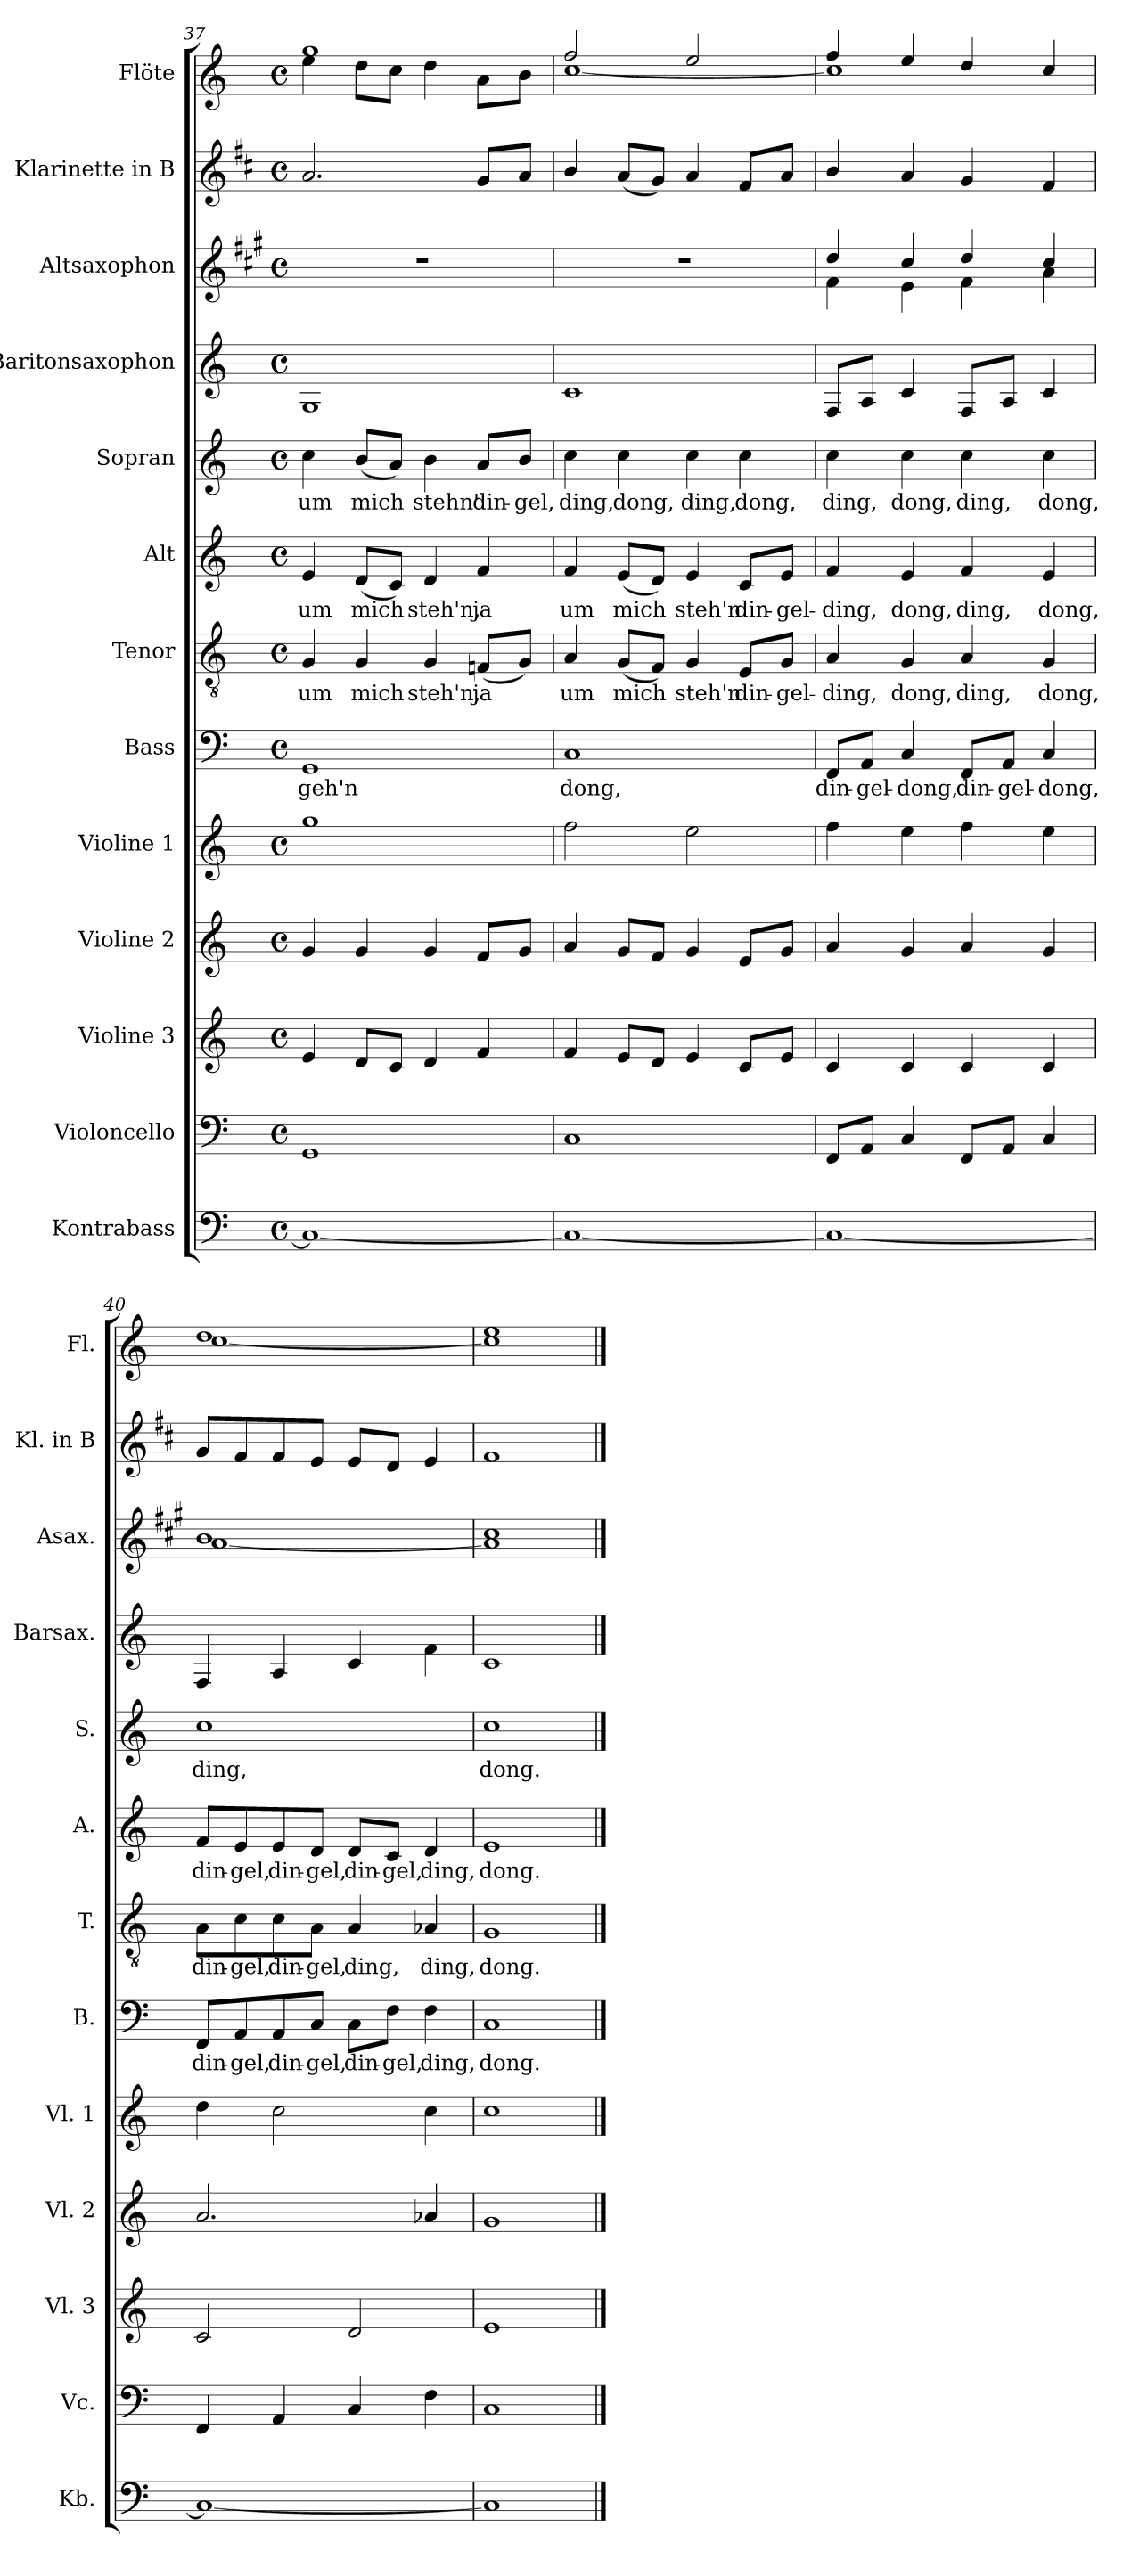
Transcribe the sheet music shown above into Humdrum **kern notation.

**kern	**kern	**kern	**kern	**kern	**kern	**text	**kern	**text	**kern	**text	**kern	**text	**kern	**kern	**kern	**kern
*part13	*part12	*part11	*part10	*part9	*part8	*part8	*part7	*part7	*part6	*part6	*part5	*part5	*part4	*part3	*part2	*part1
*staff13	*staff12	*staff11	*staff10	*staff9	*staff8	*staff8	*staff7	*staff7	*staff6	*staff6	*staff5	*staff5	*staff4	*staff3	*staff2	*staff1
*I"Kontrabass	*I"Violoncello	*I"Violine 3	*I"Violine 2	*I"Violine 1	*I"Bass	*	*I"Tenor	*	*I"Alt	*	*I"Sopran	*	*I"Baritonsaxophon	*I"Altsaxophon	*I"Klarinette in B	*I"Flöte
*I'Kb.	*I'Vc.	*I'Vl. 3	*I'Vl. 2	*I'Vl. 1	*I'B.	*	*I'T.	*	*I'A.	*	*I'S.	*	*I'Barsax.	*I'Asax.	*I'Kl. in B	*I'Fl.
*clefF4	*clefF4	*clefG2	*clefG2	*clefG2	*clefF4	*	*clefGv2	*	*clefG2	*	*clefG2	*	*clefG2	*clefG2	*clefG2	*clefG2
*ITrd7c12	*	*	*	*	*	*	*	*	*	*	*	*	*ITrd12c21	*ITrd5c9	*ITrd1c2	*
*k[]	*k[]	*k[]	*k[]	*k[]	*k[]	*	*k[]	*	*k[]	*	*k[]	*	*k[]	*k[]	*k[]	*k[]
*M4/4	*M4/4	*M4/4	*M4/4	*M4/4	*M4/4	*	*M4/4	*	*M4/4	*	*M4/4	*	*M4/4	*M4/4	*M4/4	*M4/4
*met(c)	*met(c)	*met(c)	*met(c)	*met(c)	*met(c)	*	*met(c)	*	*met(c)	*	*met(c)	*	*met(c)	*met(c)	*met(c)	*met(c)
=37	=37	=37	=37	=37	=37	=37	=37	=37	=37	=37	=37	=37	=37	=37	=37	=37
!	!	!	!	!	!	!LO:LY:b	!	!LO:LY:b	!	!LO:LY:b	!	!LO:LY:b	!	!	!	!
*	*	*	*	*	*	*	*	*	*	*	*	*	*	*	*	*^
1CC_	1GG	4e/	4g/	1gg	1GG	geh'n	4G/	um	4e/	um	4cc\	um	1GG	1r	2.g/	1gg	4ee\
!	!	!	!	!	!	!	!	!LO:LY:b	!	!LO:LY:b	!	!LO:LY:b	!	!	!	!	!
.	.	8d/L	4g/	.	.	.	4G/	mich	(<8d/L	mich	(<8b/L	mich	.	.	.	.	8dd\L
.	.	8c/J	.	.	.	.	.	.	8c/J)	.	8a/J)	.	.	.	.	.	8cc\J
!	!	!	!	!	!	!	!	!LO:LY:b	!	!LO:LY:b	!	!LO:LY:b	!	!	!	!	!
.	.	4d/	4g/	.	.	.	4G/	steh'n,	4d/	steh'n,	4b\	stehn'	.	.	.	.	4dd\
!	!	!	!	!	!	!	!	!LO:LY:b	!	!LO:LY:b	!	!LO:LY:b	!	!	!	!	!
.	.	4f/	8f/L	.	.	.	(<8Fn/L	ja	4f/	ja	8a/L	din-	.	.	8f/L	.	8a\L
!	!	!	!	!	!	!	!	!	!	!	!	!LO:LY:b	!	!	!	!	!
.	.	.	8g/J	.	.	.	8G/J)	.	.	.	8b/J	-gel,	.	.	8g/J	.	8b\J
=38	=38	=38	=38	=38	=38	=38	=38	=38	=38	=38	=38	=38	=38	=38	=38	=38	=38
!	!	!	!	!	!	!LO:LY:b	!	!LO:LY:b	!	!LO:LY:b	!	!LO:LY:b	!	!	!	!	!
1CC_	1C	4f/	4a/	2ff\	1C	dong,	4A/	um	4f/	um	4cc\	ding,	1C	1r	4a/	2ff/	[1cc
!	!	!	!	!	!	!	!	!LO:LY:b	!	!LO:LY:b	!	!LO:LY:b	!	!	!	!	!
.	.	8e/L	8g/L	.	.	.	(<8G/L	mich	(<8e/L	mich	4cc\	dong,	.	.	(<8g/L	.	.
.	.	8d/J	8f/J	.	.	.	8F/J)	.	8d/J)	.	.	.	.	.	8f/J)	.	.
!	!	!	!	!	!	!	!	!LO:LY:b	!	!LO:LY:b	!	!LO:LY:b	!	!	!	!	!
.	.	4e/	4g/	2ee\	.	.	4G/	steh'n	4e/	steh'n	4cc\	ding,	.	.	4g/	2ee/	.
!	!	!	!	!	!	!	!	!LO:LY:b	!	!LO:LY:b	!	!LO:LY:b	!	!	!	!	!
.	.	8c/L	8e/L	.	.	.	8E/L	din-	8c/L	din-	4cc\	dong,	.	.	8e/L	.	.
!	!	!	!	!	!	!	!	!LO:LY:b	!	!LO:LY:b	!	!	!	!	!	!	!
.	.	8e/J	8g/J	.	.	.	8G/J	-gel-	8e/J	-gel-	.	.	.	.	8g/J	.	.
=39	=39	=39	=39	=39	=39	=39	=39	=39	=39	=39	=39	=39	=39	=39	=39	=39	=39
!	!	!	!	!	!	!LO:LY:b	!	!LO:LY:b	!	!LO:LY:b	!	!LO:LY:b	!	!	!	!	!
*	*	*	*	*	*	*	*	*	*	*	*	*	*	*^	*	*	*
1CC_	8FF/L	4c/	4a/	4ff\	8FF/L	din-	4A/	-ding,	4f/	-ding,	4cc\	ding,	8FF/L	4f/	4A\	4a/	4ff/	1cc]
!	!	!	!	!	!	!LO:LY:b	!	!	!	!	!	!	!	!	!	!	!	!
.	8AA/J	.	.	.	8AA/J	-gel-	.	.	.	.	.	.	8AA/J	.	.	.	.	.
!	!	!	!	!	!	!LO:LY:b	!	!LO:LY:b	!	!LO:LY:b	!	!LO:LY:b	!	!	!	!	!	!
.	4C/	4c/	4g/	4ee\	4C/	-dong,	4G/	dong,	4e/	dong,	4cc\	dong,	4C/	4e/	4G\	4g/	4ee/	.
!	!	!	!	!	!	!LO:LY:b	!	!LO:LY:b	!	!LO:LY:b	!	!LO:LY:b	!	!	!	!	!	!
.	8FF/L	4c/	4a/	4ff\	8FF/L	din-	4A/	ding,	4f/	ding,	4cc\	ding,	8FF/L	4f/	4A\	4f/	4dd/	.
!	!	!	!	!	!	!LO:LY:b	!	!	!	!	!	!	!	!	!	!	!	!
.	8AA/J	.	.	.	8AA/J	-gel-	.	.	.	.	.	.	8AA/J	.	.	.	.	.
!	!	!	!	!	!	!LO:LY:b	!	!LO:LY:b	!	!LO:LY:b	!	!LO:LY:b	!	!	!	!	!	!
.	4C/	4c/	4g/	4ee\	4C/	-dong,	4G/	dong,	4e/	dong,	4cc\	dong,	4C/	4e/	4c\	4e/	4cc/	.
=40	=40	=40	=40	=40	=40	=40	=40	=40	=40	=40	=40	=40	=40	=40	=40	=40	=40	=40
!	!	!	!	!	!	!LO:LY:b	!	!LO:LY:b	!	!LO:LY:b	!	!LO:LY:b	!	!	!	!	!	!
1CC_	4FF/	2c/	2.a/	4dd\	8FF/L	din-	8A\L	din-	8f/L	din-	1cc	ding,	4FF/	1d	[1c	8f/L	1dd	[1cc
!	!	!	!	!	!	!LO:LY:b	!	!LO:LY:b	!	!LO:LY:b	!	!	!	!	!	!	!	!
.	.	.	.	.	8AA/	-gel,	8c\	-gel,	8e/	-gel,	.	.	.	.	.	8e/	.	.
!	!	!	!	!	!	!LO:LY:b	!	!LO:LY:b	!	!LO:LY:b	!	!	!	!	!	!	!	!
.	4AA/	.	.	2cc\	8AA/	din-	8c\	din-	8e/	din-	.	.	4AA/	.	.	8e/	.	.
!	!	!	!	!	!	!LO:LY:b	!	!LO:LY:b	!	!LO:LY:b	!	!	!	!	!	!	!	!
.	.	.	.	.	8C/J	-gel,	8A\J	-gel,	8d/J	-gel,	.	.	.	.	.	8d/J	.	.
!	!	!	!	!	!	!LO:LY:b	!	!LO:LY:b	!	!LO:LY:b	!	!	!	!	!	!	!	!
.	4C/	2d/	.	.	8C\L	din-	4A/	ding,	8d/L	din-	.	.	4C/	.	.	8d/L	.	.
!	!	!	!	!	!	!LO:LY:b	!	!	!	!LO:LY:b	!	!	!	!	!	!	!	!
.	.	.	.	.	8F\J	-gel,	.	.	8c/J	-gel,	.	.	.	.	.	8c/J	.	.
!	!	!	!	!	!	!LO:LY:b	!	!LO:LY:b	!	!LO:LY:b	!	!	!	!	!	!	!	!
.	4F\	.	4a-X/	4cc\	4F\	ding,	4A-X/	ding,	4d/	ding,	.	.	4F\	.	.	4d/	.	.
=41	=41	=41	=41	=41	=41	=41	=41	=41	=41	=41	=41	=41	=41	=41	=41	=41	=41	=41
!	!	!	!	!	!	!LO:LY:b	!	!LO:LY:b	!	!LO:LY:b	!	!LO:LY:b	!	!	!	!	!	!
1CC]	1C	1e	1g	1cc	1C	dong.	1G	dong.	1e	dong.	1cc	dong.	1C	1e	1c]	1e	1ee	1cc]
*	*	*	*	*	*	*	*	*	*	*	*	*	*	*v	*v	*	*v	*v
==	==	==	==	==	==	==	==	==	==	==	==	==	==	==	==	==
*-	*-	*-	*-	*-	*-	*-	*-	*-	*-	*-	*-	*-	*-	*-	*-	*-
